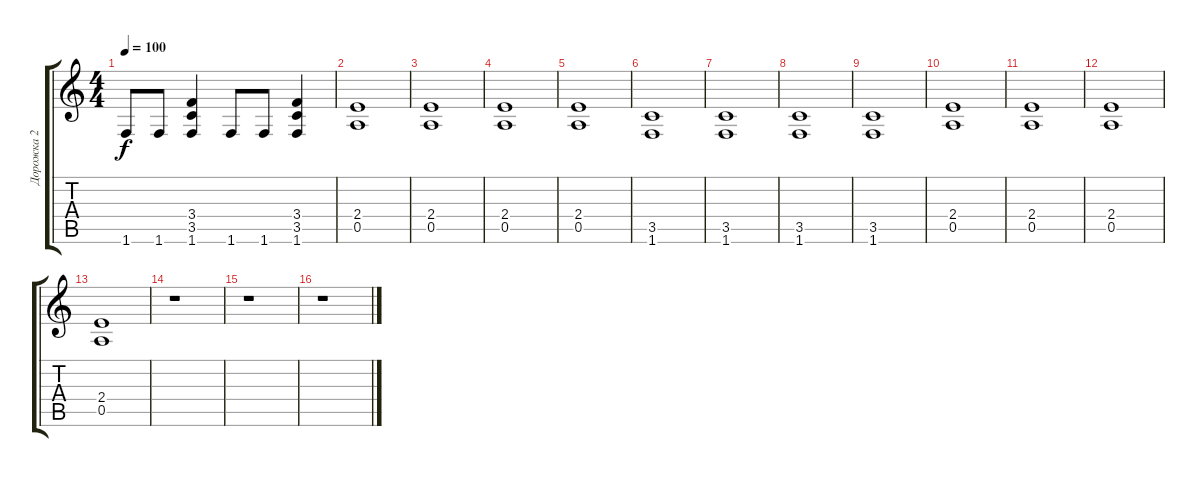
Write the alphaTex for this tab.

\track ("Дорожка 2" "Дорожка 2") {instrument distortionguitar}
\staff {score tabs}
\tuning (E4 B3 G3 D3 A2 E2) {hide}
\ts (4 4)
\tempo 100
\clef g2
\ks c
1.6.8{dy f} 1.6.8 (3.4 3.5 1.6).4 1.6.8 1.6.8 (3.4 3.5 1.6).4 |
(2.4 0.5).1 |
(2.4 0.5).1 |
(2.4 0.5).1 |
(2.4 0.5).1 |
(3.5 1.6).1 |
(3.5 1.6).1 |
(3.5 1.6).1 |
(3.5 1.6).1 |
(2.4 0.5).1 |
(2.4 0.5).1 |
(2.4 0.5).1 |
(2.4 0.5).1 |
r.1 |
r.1 |
r.1
